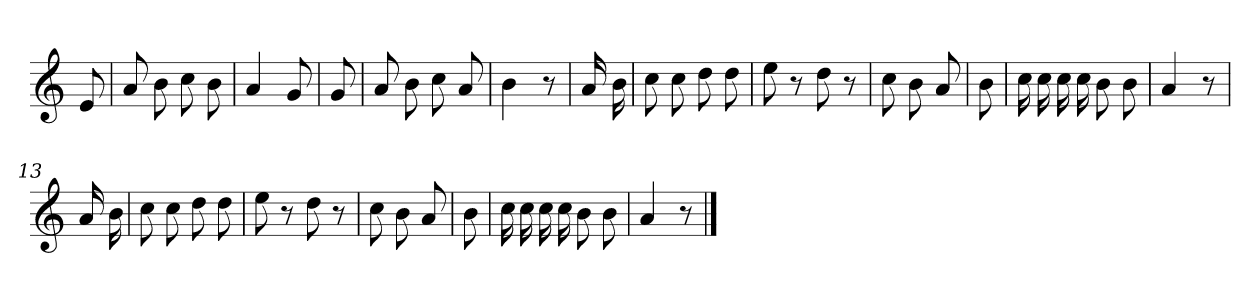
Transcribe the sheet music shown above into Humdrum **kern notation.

**kern
*part1
*staff1
*clefG2
*k[]
*a:
=
8e
=1
8a
8b
8cc
8b
=2
4a
8g
=3
8g
=4
8a
8b
8cc
8a
=5
4b
8r
=6
16a
16b
=7
8cc
8cc
8dd
8dd
=8
8ee
8r
8dd
8r
=9
8cc
8b
8a
=10
8b
=11
16cc
16cc
16cc
16cc
8b
8b
=12
4a
8r
=13
16a
16b
=14
8cc
8cc
8dd
8dd
=15
8ee
8r
8dd
8r
=16
8cc
8b
8a
=17
8b
=18
16cc
16cc
16cc
16cc
8b
8b
=19
4a
8r
==
*-
